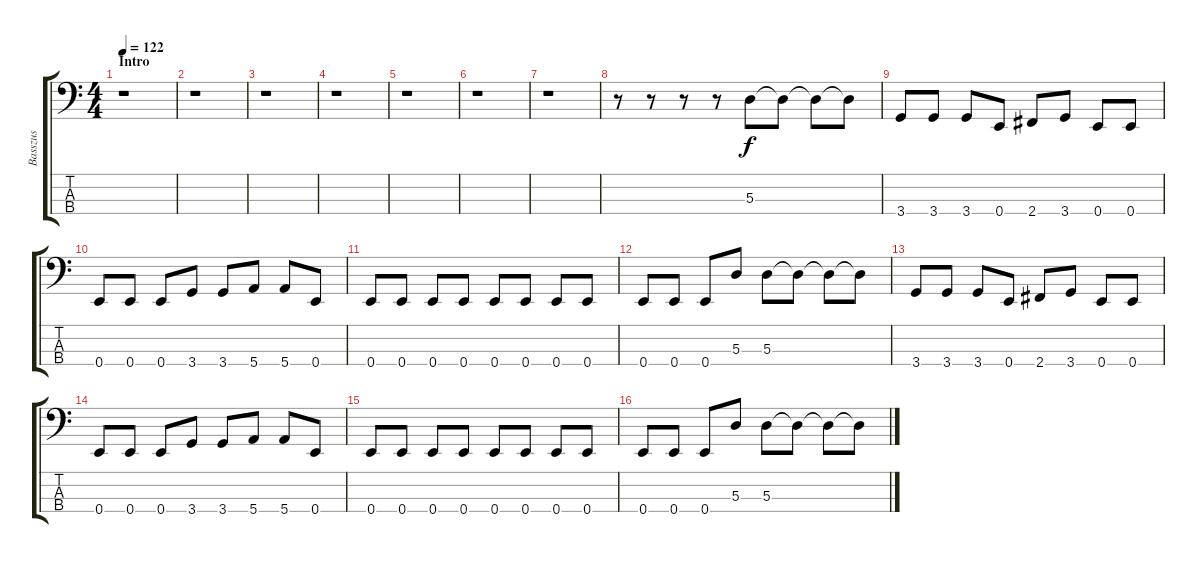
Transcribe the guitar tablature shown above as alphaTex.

\track ("Basszus" "Basszus") {instrument electricbassfinger}
\staff {score tabs}
\tuning (G2 D2 A1 E1) {hide}
\ts (4 4)
\section ("" "Intro")
\tempo 122
\clef f4
\ks c
r.1{dy f instrument electricbassfinger} |
r.1 |
r.1 |
r.1 |
r.1 |
r.1 |
r.1 |
r.8 r.8 r.8 r.8 5.3.8 5.3{t}.8 5.3{t}.8 5.3{t}.8 |
3.4.8 3.4.8 3.4.8 0.4.8 2.4.8 3.4.8 0.4.8 0.4.8 |
0.4.8 0.4.8 0.4.8 3.4.8 3.4.8 5.4.8 5.4.8 0.4.8 |
0.4.8 0.4.8 0.4.8 0.4.8 0.4.8 0.4.8 0.4.8 0.4.8 |
0.4.8 0.4.8 0.4.8 5.3.8 5.3.8 5.3{t}.8 5.3{t}.8 5.3{t}.8 |
3.4.8 3.4.8 3.4.8 0.4.8 2.4.8 3.4.8 0.4.8 0.4.8 |
0.4.8 0.4.8 0.4.8 3.4.8 3.4.8 5.4.8 5.4.8 0.4.8 |
0.4.8 0.4.8 0.4.8 0.4.8 0.4.8 0.4.8 0.4.8 0.4.8 |
0.4.8 0.4.8 0.4.8 5.3.8 5.3.8 5.3{t}.8 5.3{t}.8 5.3{t}.8
